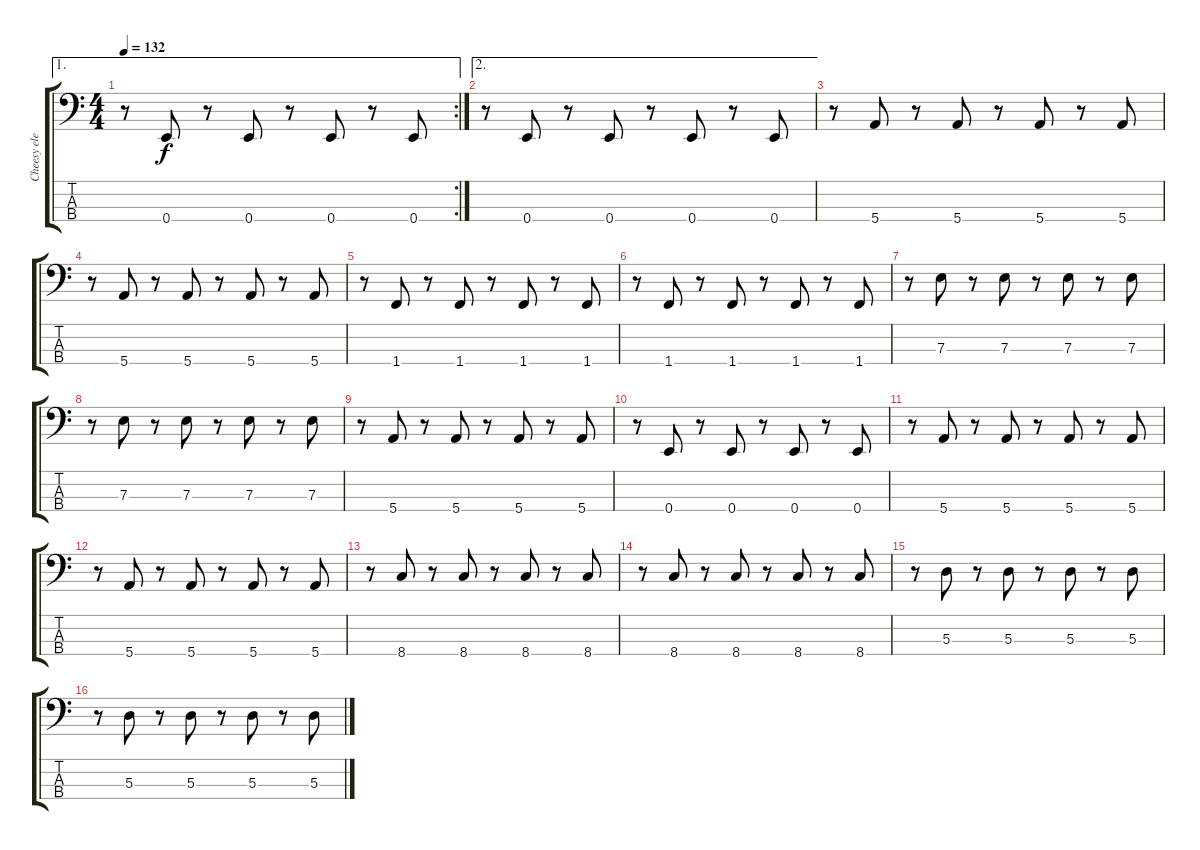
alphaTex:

\track ("Cheesy electronic bass line" "Cheesy ele") {instrument electricbassfinger}
\staff {score tabs}
\tuning (G2 D2 A1 E1) {hide}
\ae 1
\rc 2
\ts (4 4)
\tempo 132
\clef f4
\ks c
r.8{dy f} 0.4.8 r.8 0.4.8 r.8 0.4.8 r.8 0.4.8 |
\ae 2
r.8 0.4.8 r.8 0.4.8 r.8 0.4.8 r.8 0.4.8 |
r.8 5.4.8 r.8 5.4.8 r.8 5.4.8 r.8 5.4.8 |
r.8 5.4.8 r.8 5.4.8 r.8 5.4.8 r.8 5.4.8 |
r.8 1.4.8 r.8 1.4.8 r.8 1.4.8 r.8 1.4.8 |
r.8 1.4.8 r.8 1.4.8 r.8 1.4.8 r.8 1.4.8 |
r.8 7.3.8 r.8 7.3.8 r.8 7.3.8 r.8 7.3.8 |
r.8 7.3.8 r.8 7.3.8 r.8 7.3.8 r.8 7.3.8 |
r.8 5.4.8 r.8 5.4.8 r.8 5.4.8 r.8 5.4.8 |
r.8 0.4.8 r.8 0.4.8 r.8 0.4.8 r.8 0.4.8 |
r.8 5.4.8 r.8 5.4.8 r.8 5.4.8 r.8 5.4.8 |
r.8 5.4.8 r.8 5.4.8 r.8 5.4.8 r.8 5.4.8 |
r.8 8.4.8 r.8 8.4.8 r.8 8.4.8 r.8 8.4.8 |
r.8 8.4.8 r.8 8.4.8 r.8 8.4.8 r.8 8.4.8 |
r.8 5.3.8 r.8 5.3.8 r.8 5.3.8 r.8 5.3.8 |
r.8 5.3.8 r.8 5.3.8 r.8 5.3.8 r.8 5.3.8
